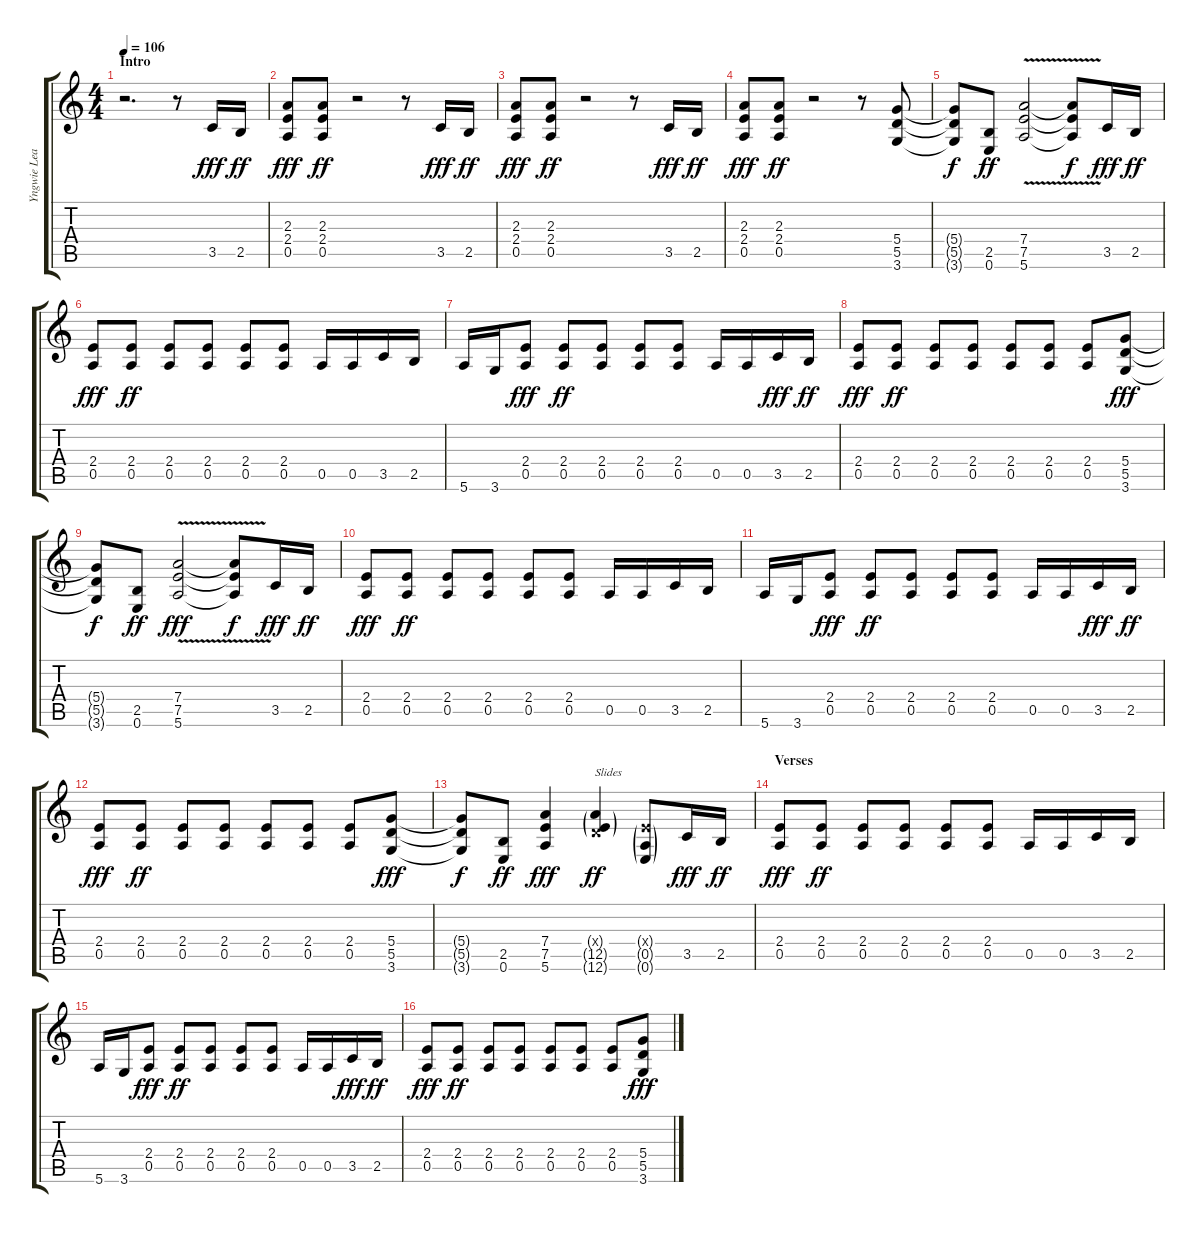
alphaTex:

\track ("Yngwie Lead" "Yngwie Lea") {instrument overdrivenguitar}
\staff {score tabs}
\tuning (E4 B3 G3 D3 A2 E2) {hide}
\ts (4 4)
\section ("" "Intro")
\tempo 106
\clef g2
\ks c
r.2{d dy fff instrument overdrivenguitar} r.8 3.5.16 2.5.16{dy ff} |
(2.3 2.4 0.5).8{dy fff} (2.3 2.4 0.5).8{dy ff} r.2 r.8 3.5.16{dy fff} 2.5.16{dy ff} |
(2.3 2.4 0.5).8{dy fff} (2.3 2.4 0.5).8{dy ff} r.2 r.8 3.5.16{dy fff} 2.5.16{dy ff} |
(2.3 2.4 0.5).8{dy fff} (2.3 2.4 0.5).8{dy ff} r.2 r.8 (5.4 5.5 3.6).8 |
(5.4{t} 5.5{t} 3.6{t}).8{dy f} (2.5 0.6).8{dy ff} (7.4{v} 7.5{v} 5.6{v}).2 (7.4{t} 7.5{t} 5.6{t}).8{dy f} 3.5.16{dy fff} 2.5.16{dy ff} |
(2.4 0.5).8{dy fff} (2.4 0.5).8{dy ff} (2.4 0.5).8 (2.4 0.5).8 (2.4 0.5).8 (2.4 0.5).8 0.5.16 0.5.16 3.5.16 2.5.16 |
5.6.16 3.6.16 (2.4 0.5).8{dy fff} (2.4 0.5).8{dy ff} (2.4 0.5).8 (2.4 0.5).8 (2.4 0.5).8 0.5.16 0.5.16 3.5.16{dy fff} 2.5.16{dy ff} |
(2.4 0.5).8{dy fff} (2.4 0.5).8{dy ff} (2.4 0.5).8 (2.4 0.5).8 (2.4 0.5).8 (2.4 0.5).8 (2.4 0.5).8 (5.4 5.5 3.6).8{dy fff} |
(5.4{t} 5.5{t} 3.6{t}).8{dy f} (2.5 0.6).8{dy ff} (7.4{v} 7.5{v} 5.6{v}).2{dy fff} (7.4{t} 7.5{t} 5.6{t}).8{dy f} 3.5.16{dy fff} 2.5.16{dy ff} |
(2.4 0.5).8{dy fff} (2.4 0.5).8{dy ff} (2.4 0.5).8 (2.4 0.5).8 (2.4 0.5).8 (2.4 0.5).8 0.5.16 0.5.16 3.5.16 2.5.16 |
5.6.16 3.6.16 (2.4 0.5).8{dy fff} (2.4 0.5).8{dy ff} (2.4 0.5).8 (2.4 0.5).8 (2.4 0.5).8 0.5.16 0.5.16 3.5.16{dy fff} 2.5.16{dy ff} |
(2.4 0.5).8{dy fff} (2.4 0.5).8{dy ff} (2.4 0.5).8 (2.4 0.5).8 (2.4 0.5).8 (2.4 0.5).8 (2.4 0.5).8 (5.4 5.5 3.6).8{dy fff} |
(5.4{t} 5.5{t} 3.6{t}).8{dy f} (2.5 0.6).8{dy ff} (7.4 7.5 5.6).4{dy fff} (0.4{g x} 12.5{g} 12.6{g}).4{txt "Slides" dy ff} (2.4{g x} 0.5{g} 0.6{g}).8 3.5.16{dy fff} 2.5.16{dy ff} |
\section ("" "Verses")
(2.4 0.5).8{dy fff} (2.4 0.5).8{dy ff} (2.4 0.5).8 (2.4 0.5).8 (2.4 0.5).8 (2.4 0.5).8 0.5.16 0.5.16 3.5.16 2.5.16 |
5.6.16 3.6.16 (2.4 0.5).8{dy fff} (2.4 0.5).8{dy ff} (2.4 0.5).8 (2.4 0.5).8 (2.4 0.5).8 0.5.16 0.5.16 3.5.16{dy fff} 2.5.16{dy ff} |
(2.4 0.5).8{dy fff} (2.4 0.5).8{dy ff} (2.4 0.5).8 (2.4 0.5).8 (2.4 0.5).8 (2.4 0.5).8 (2.4 0.5).8 (5.4 5.5 3.6).8{dy fff}
